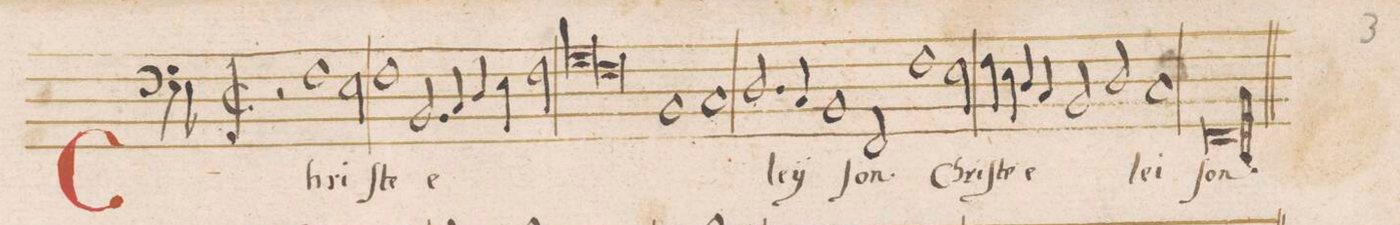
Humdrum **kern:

**kern	**text
*I"BASSVS	*
*clefF4	*
*k[b-]	*
*met(C|)	*
*M2/1	*
2r	.
1F	Chri-
2E\	.
=8	=8
1F	-ſte
2.BB-/	e-
4C/	.
=9-	=9-
4D/	.
4E\	.
2F\	.
*lig	*
1G	.
=10-	=10-
1F	.
*Xlig	*
1BB-	.
=11-	=11-
1C	.
2.D/	-leÿ-
4C/	.
=12-	=12-
1BB-	.
2FF/	-ſon.
1F\	Chri-
=13-	=13-
2E\	-ſte
4F\	.
4E\	.
4D/	e-
4C/	.
=14-	=14-
2BB-/	.
2D/	.
1C	-lei-
=15	=15
00FF/	-ſon.
=16||	=16||
*-	*-
